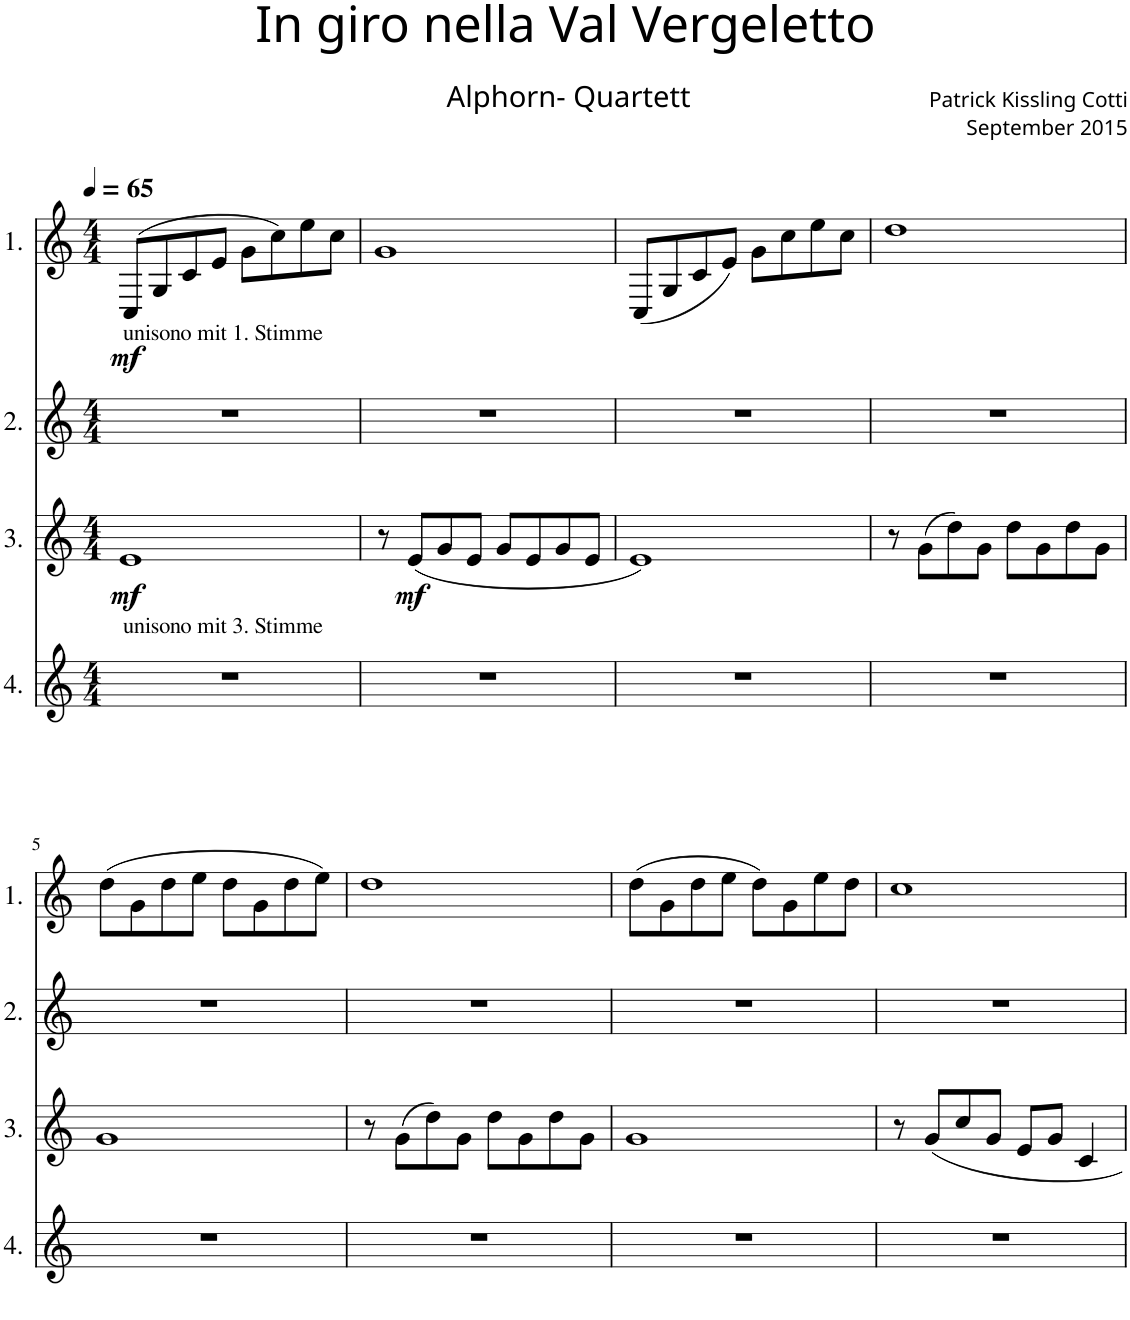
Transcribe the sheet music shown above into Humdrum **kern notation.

**kern	**kern	**dynam	**kern	**dynam	**kern
*part4	*part3	*part3	*part2	*part2	*part1
*staff4	*staff3	*staff3	*staff2	*staff2	*staff1
*I"4.	*I"3.	*	*I"2.	*	*I"1.
*clefG2	*clefG2	*	*clefG2	*	*clefG2
*Trd4c7	*Trd4c7	*	*Trd4c7	*	*Trd4c7
*k[]	*k[]	*	*k[]	*	*k[]
*M4/4	*M4/4	*	*M4/4	*	*M4/4
*MM65	*MM65	*	*MM65	*	*MM65
=1	=1	=1	=1	=1	=1
!	!	!	!LO:TX:a:t=unisono mit 1. Stimme	!	!
!LO:TX:a:t=unisono mit 3. Stimme	!	!	!	!	!
!	!	!LO:DY:b	!	!LO:DY:a	!
1r	1e	mf	1r	mf	(8C/L
.	.	.	.	.	8G/
.	.	.	.	.	8c/
.	.	.	.	.	8e/J
.	.	.	.	.	8g\L
.	.	.	.	.	8cc\)
.	.	.	.	.	8ee\
.	.	.	.	.	8cc\J
=2	=2	=2	=2	=2	=2
1r	8r	.	1r	.	1g
!	!	!LO:DY:b	!	!	!
.	(8e/L	mf	.	.	.
.	8g/	.	.	.	.
.	8e/J	.	.	.	.
.	8g/L	.	.	.	.
.	8e/	.	.	.	.
.	8g/	.	.	.	.
.	8e/J	.	.	.	.
=3	=3	=3	=3	=3	=3
1r	1e)	.	1r	.	(8C/L
.	.	.	.	.	8G/
.	.	.	.	.	8c/
.	.	.	.	.	8e/J)
.	.	.	.	.	8g\L
.	.	.	.	.	8cc\
.	.	.	.	.	8ee\
.	.	.	.	.	8cc\J
=4	=4	=4	=4	=4	=4
1r	8r	.	1r	.	1dd
.	(8g\L	.	.	.	.
.	8dd\)	.	.	.	.
.	8g\J	.	.	.	.
.	8dd\L	.	.	.	.
.	8g\	.	.	.	.
.	8dd\	.	.	.	.
.	8g\J	.	.	.	.
!!LO:LB:g=z
=5	=5	=5	=5	=5	=5
1r	1g	.	1r	.	(8dd\L
.	.	.	.	.	8g\
.	.	.	.	.	8dd\
.	.	.	.	.	8ee\J
.	.	.	.	.	8dd\L
.	.	.	.	.	8g\
.	.	.	.	.	8dd\
.	.	.	.	.	8ee\J)
=6	=6	=6	=6	=6	=6
1r	8r	.	1r	.	1dd
.	(8g\L	.	.	.	.
.	8dd\)	.	.	.	.
.	8g\J	.	.	.	.
.	8dd\L	.	.	.	.
.	8g\	.	.	.	.
.	8dd\	.	.	.	.
.	8g\J	.	.	.	.
=7	=7	=7	=7	=7	=7
1r	1g	.	1r	.	(8dd\L
.	.	.	.	.	8g\
.	.	.	.	.	8dd\
.	.	.	.	.	8ee\J
.	.	.	.	.	8dd\L)
.	.	.	.	.	8g\
.	.	.	.	.	8ee\
.	.	.	.	.	8dd\J
=8	=8	=8	=8	=8	=8
1r	8r	.	1r	.	1cc
.	8g/L	.	.	.	.
.	8cc/	.	.	.	.
.	8g/J	.	.	.	.
.	8e/L	.	.	.	.
.	8g/J	.	.	.	.
.	4c/	.	.	.	.
=	=	=	=	=	=
*-	*-	*-	*-	*-	*-
